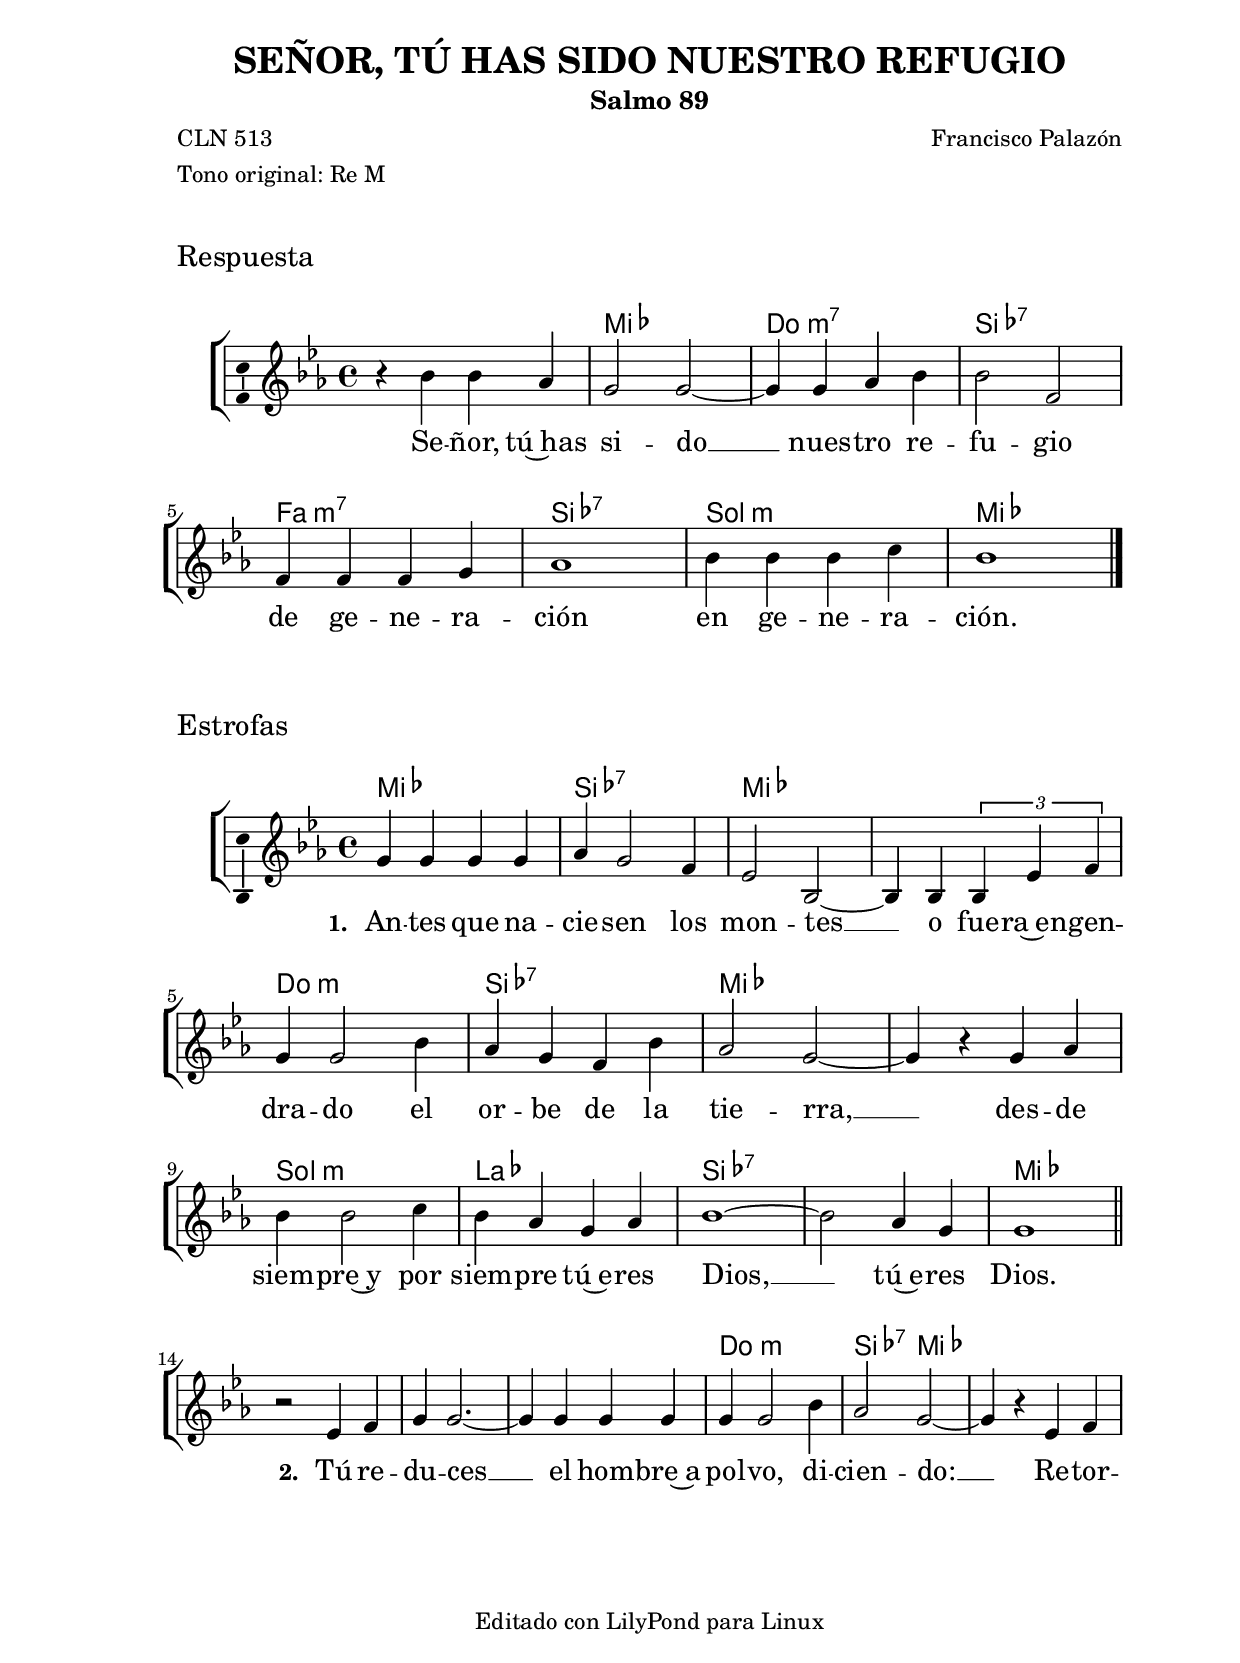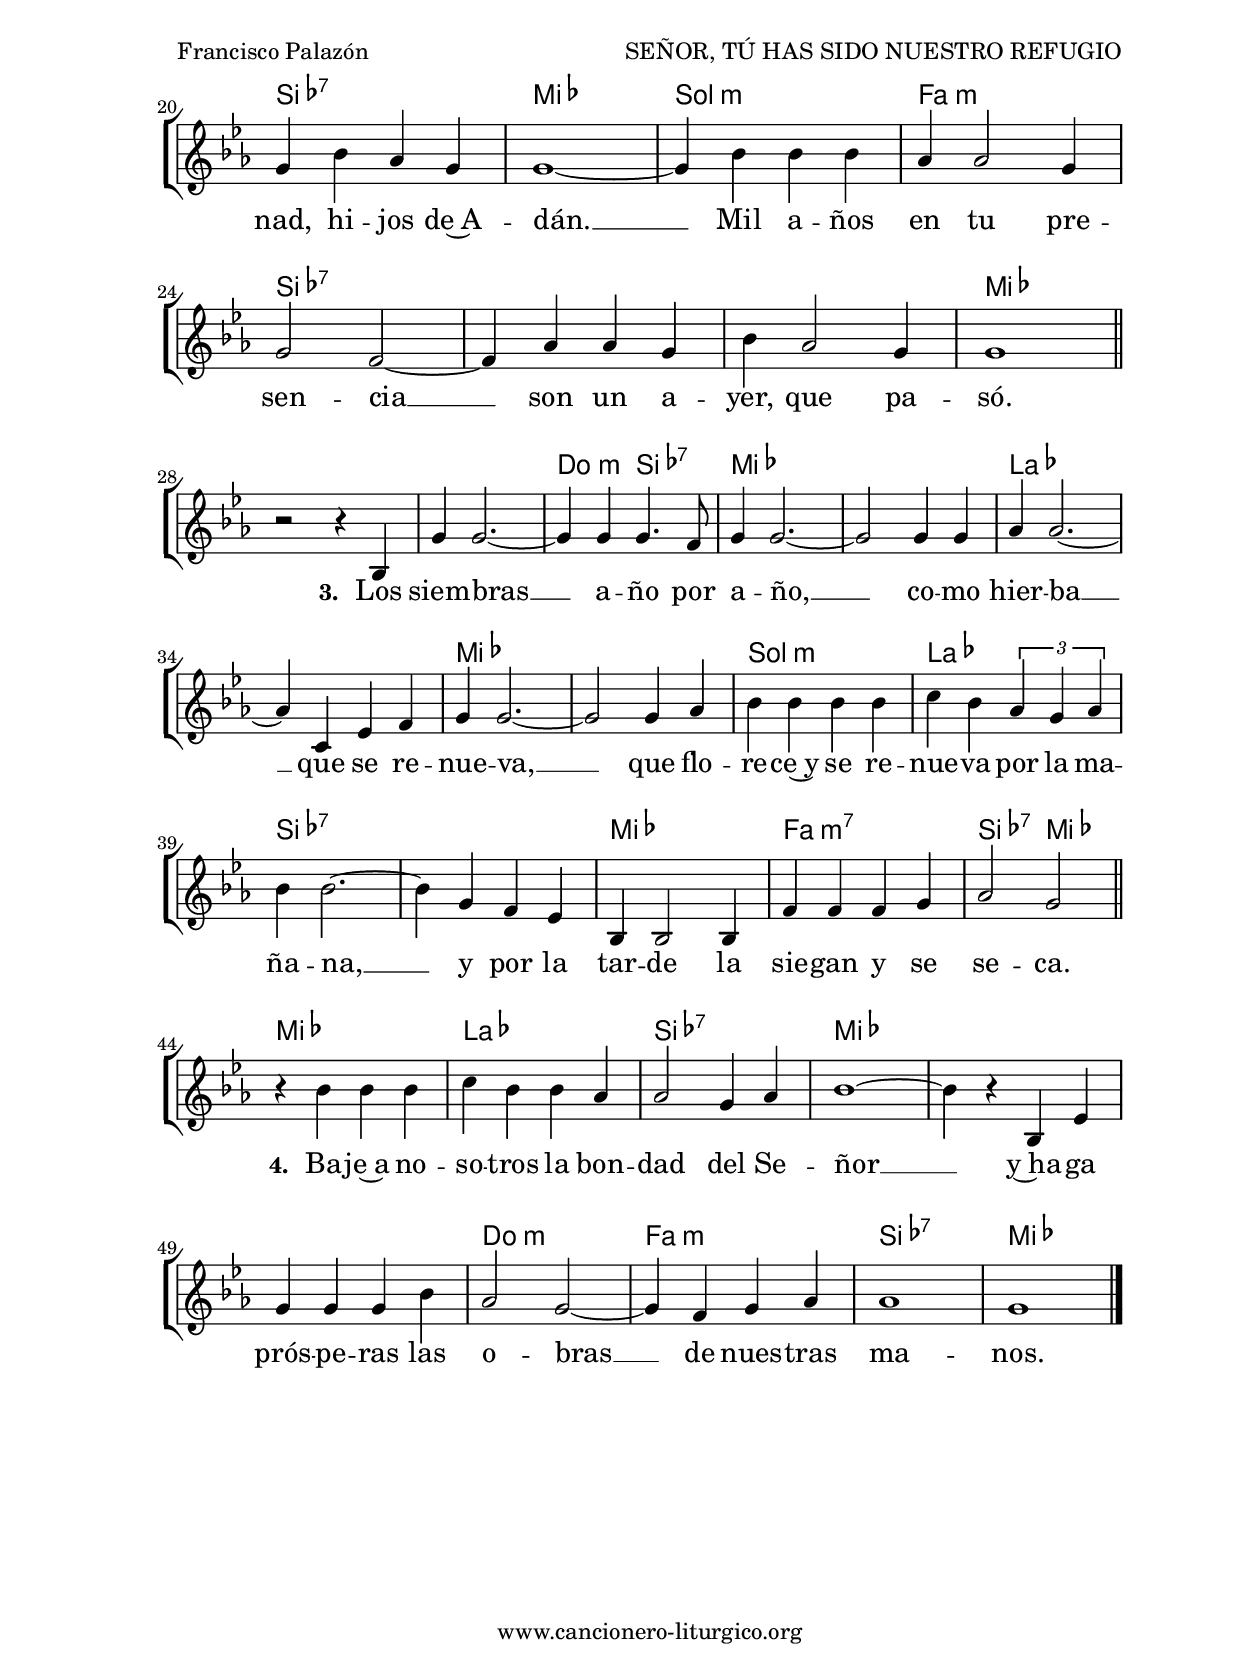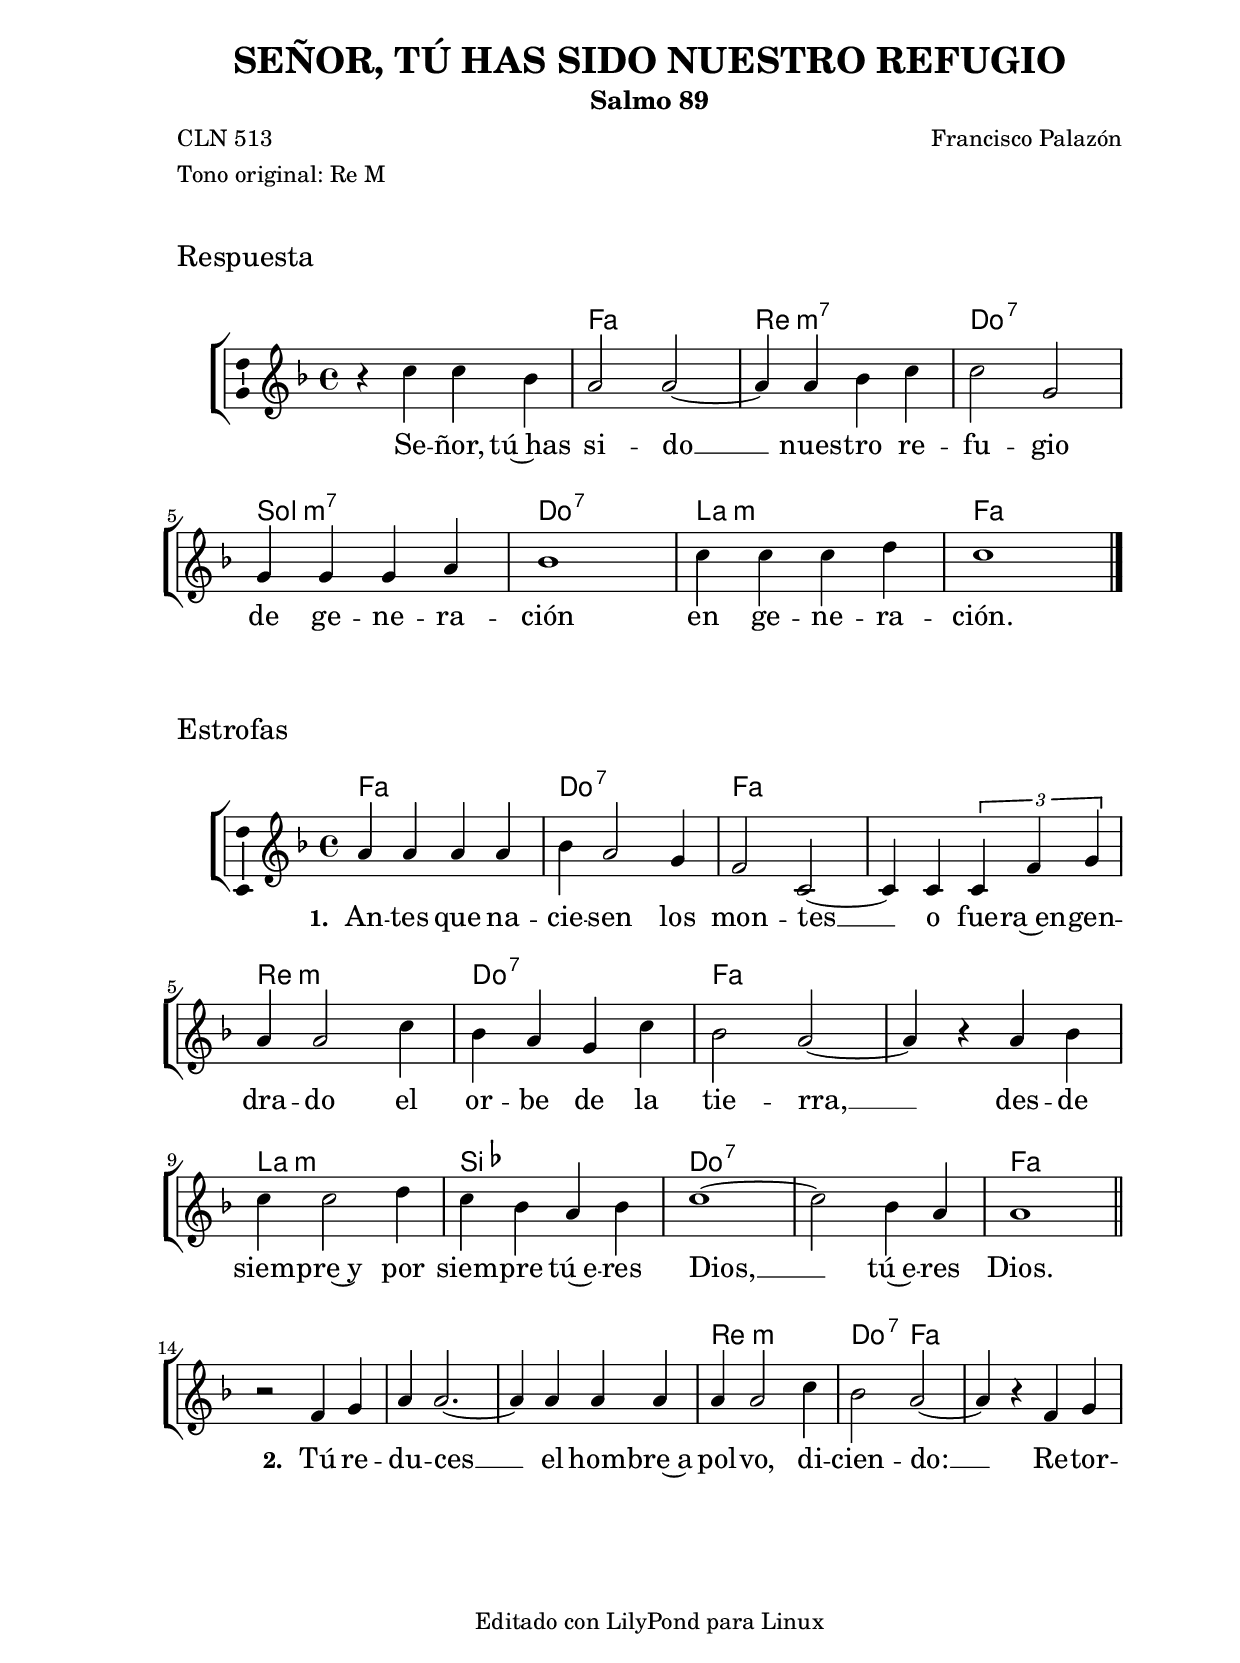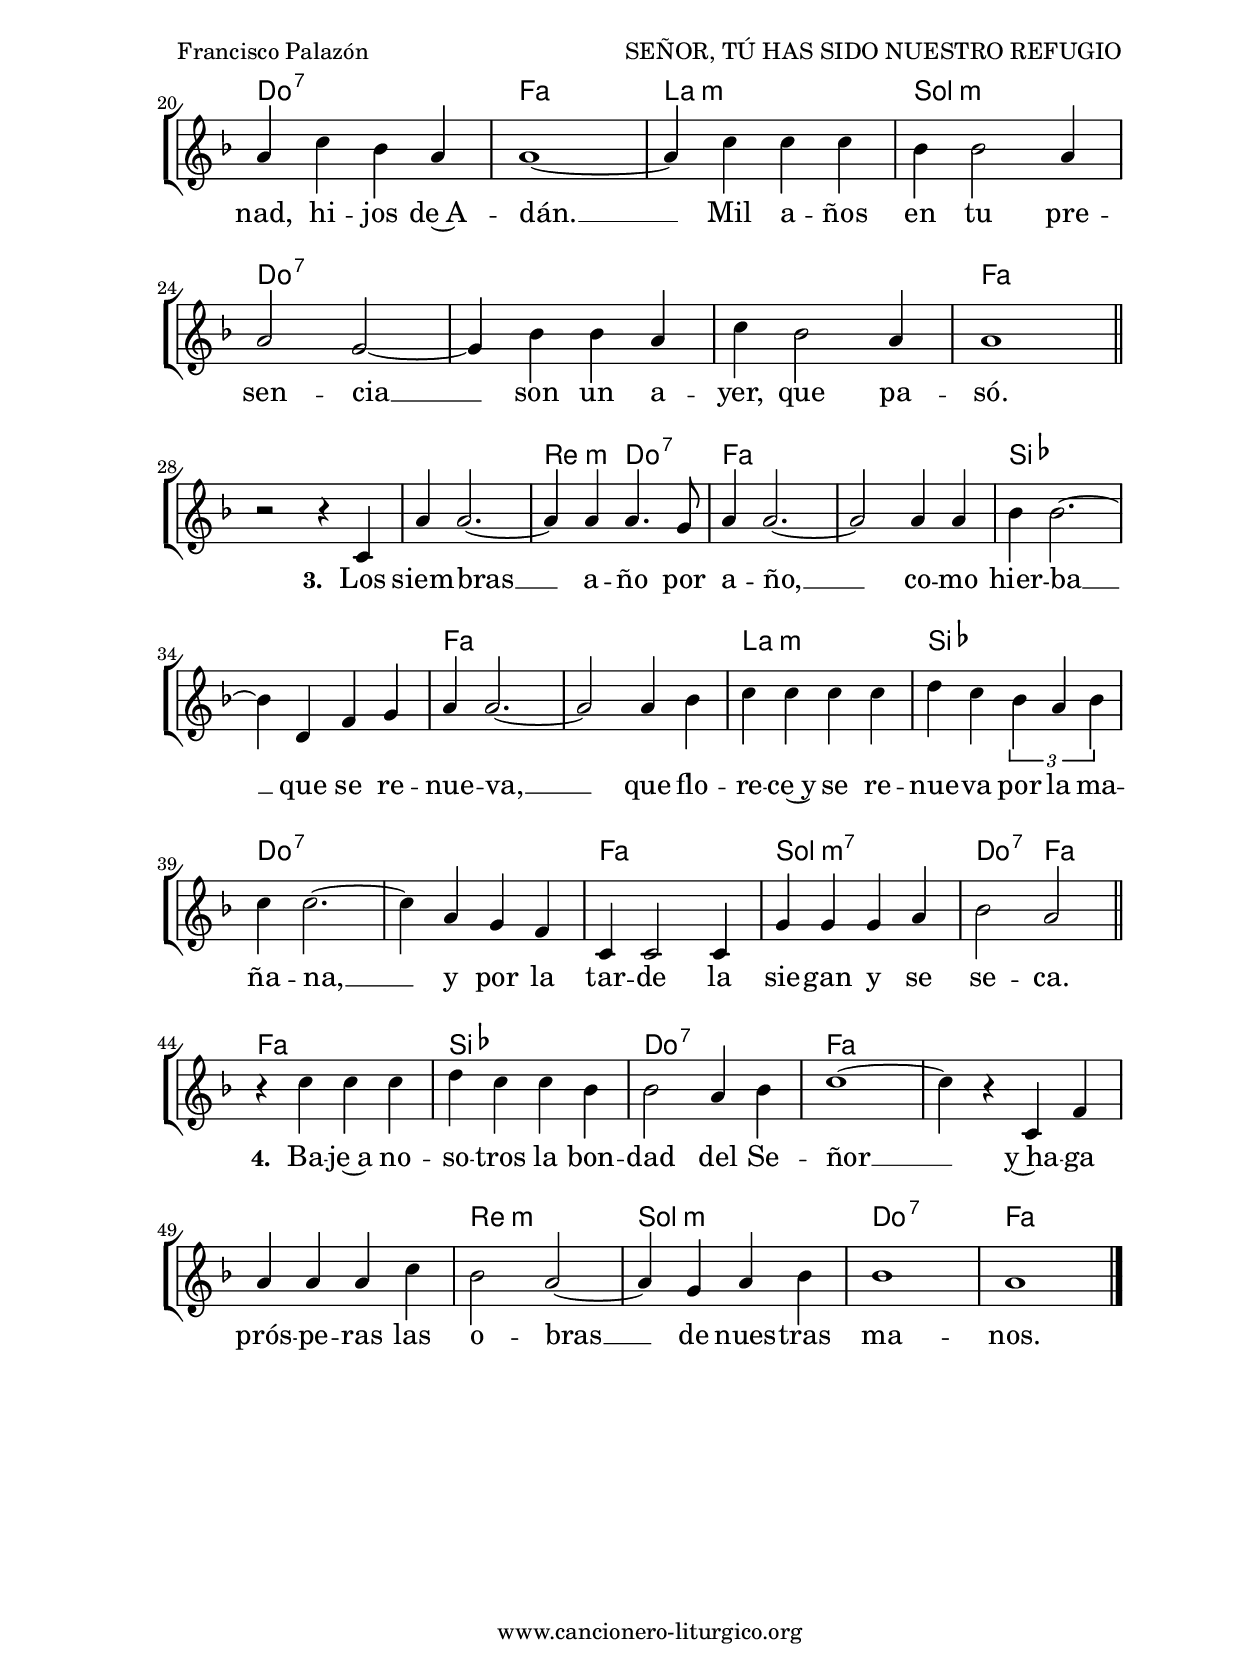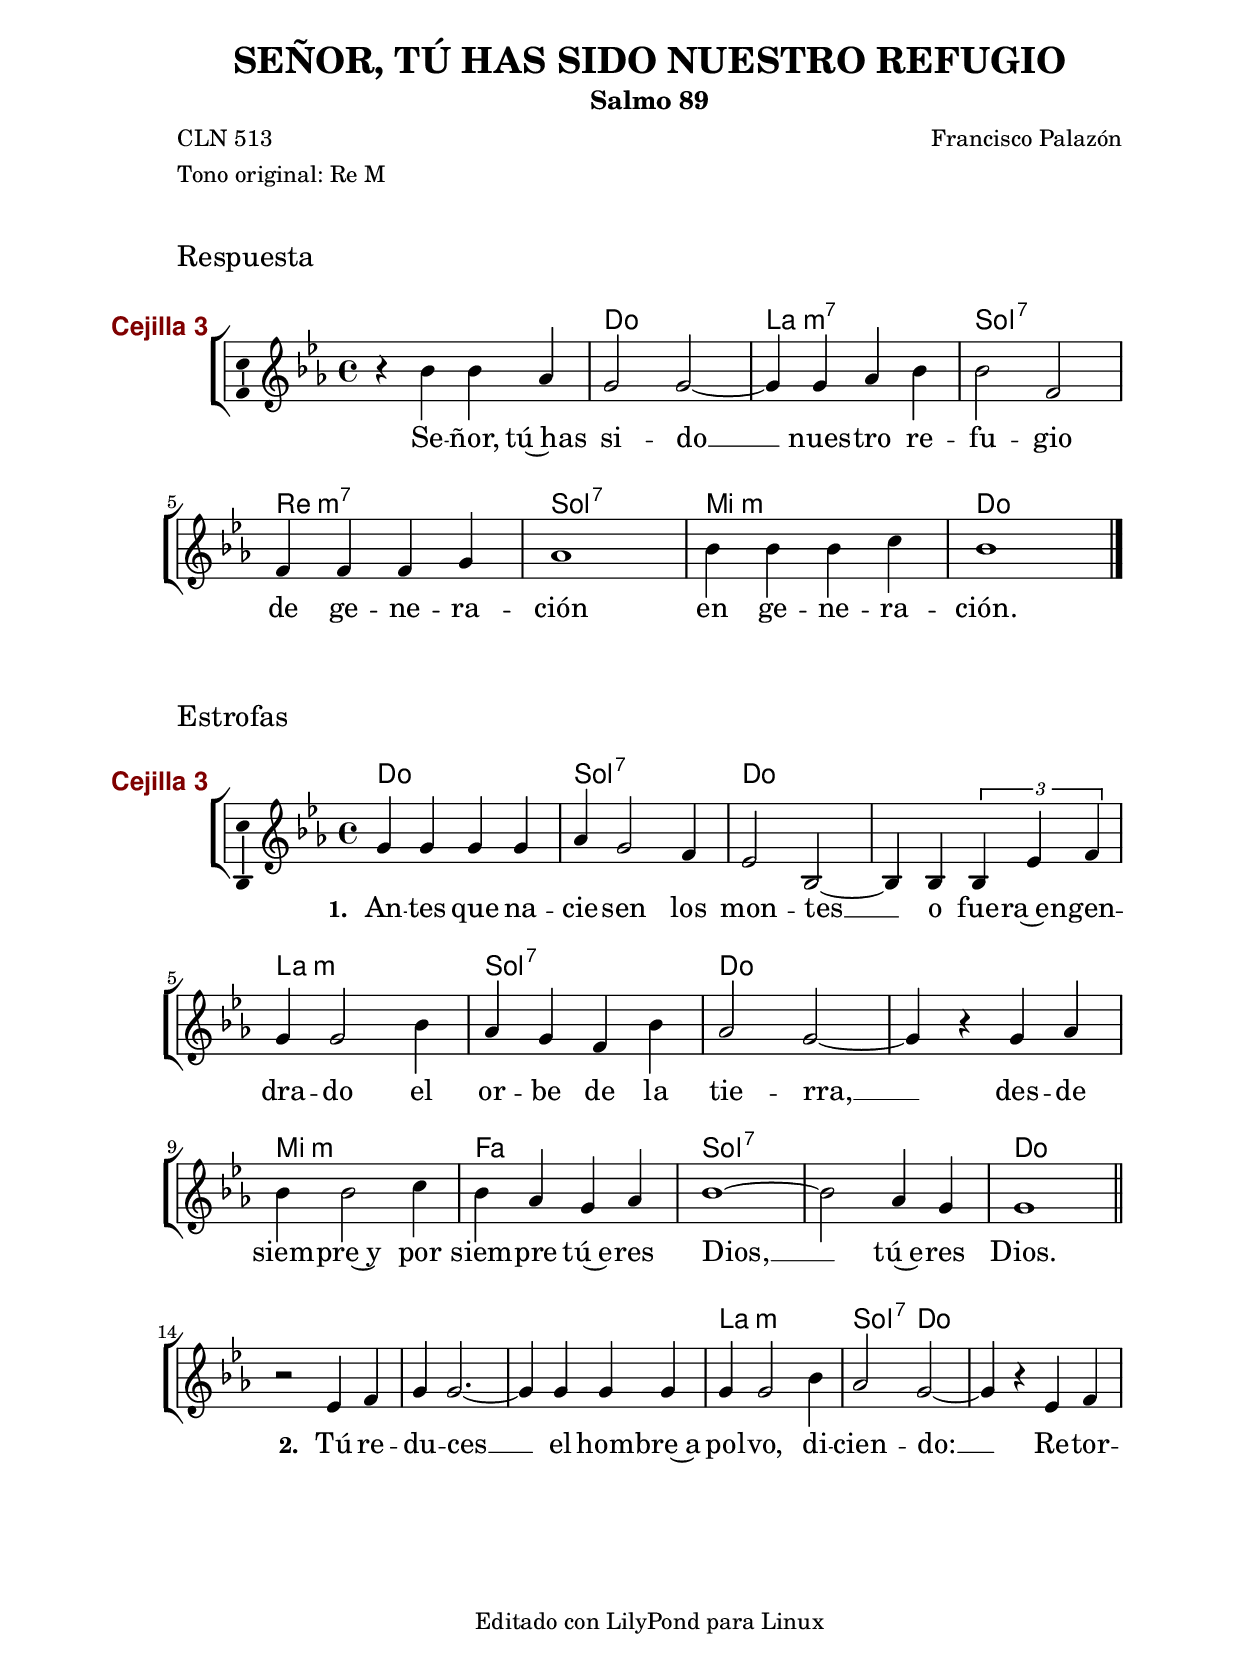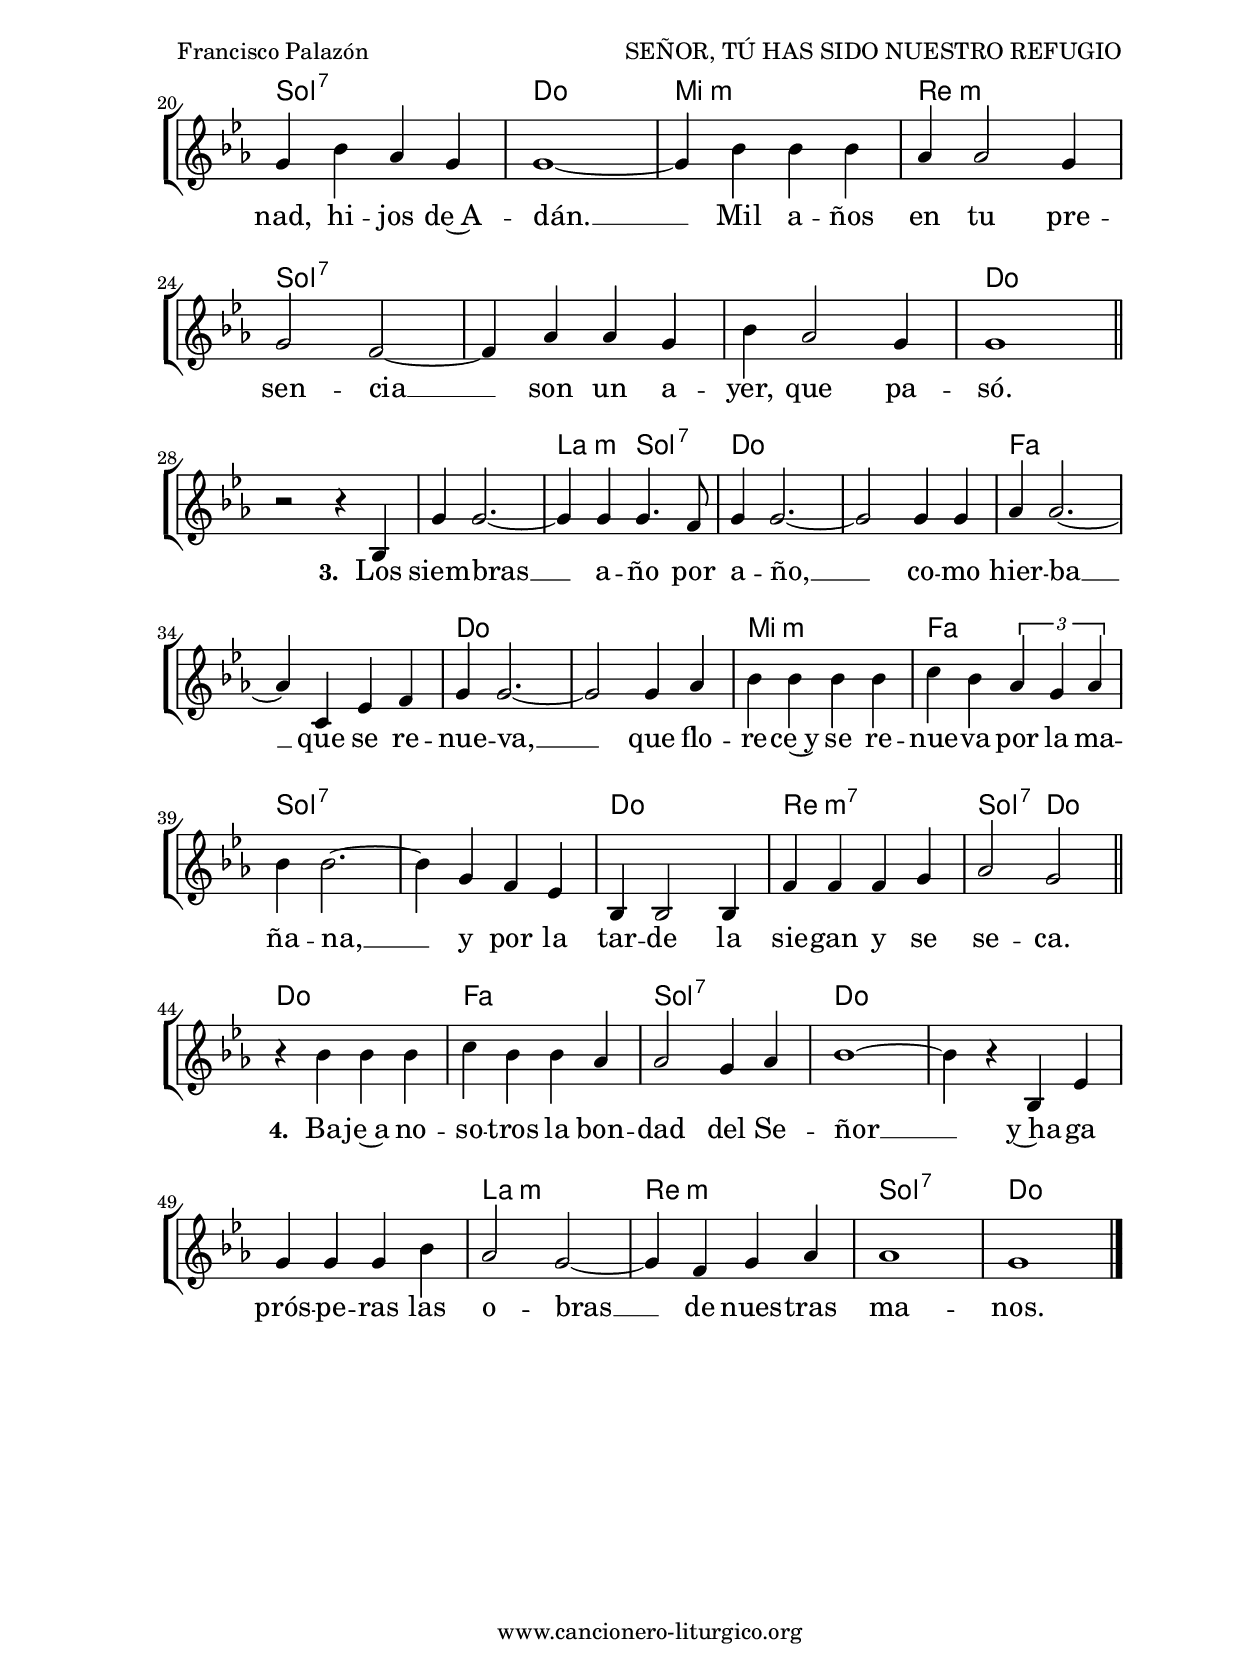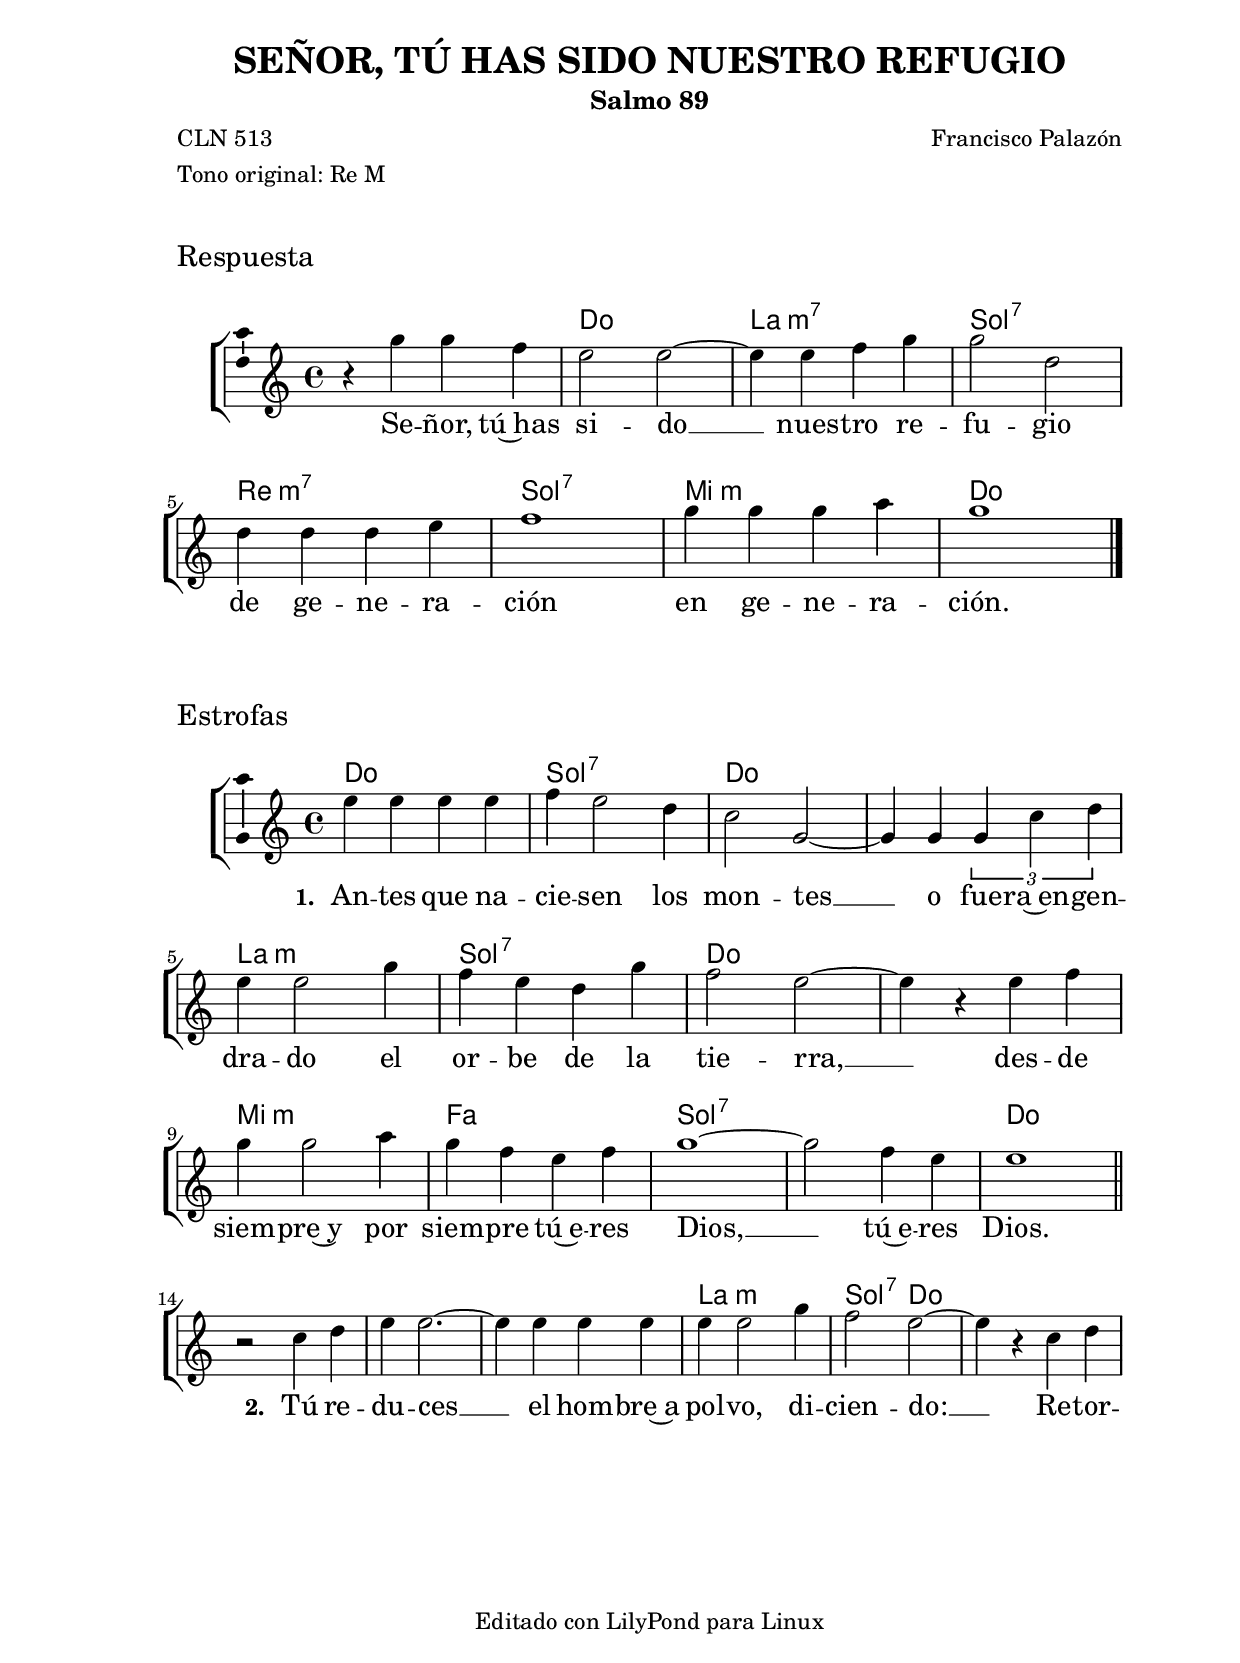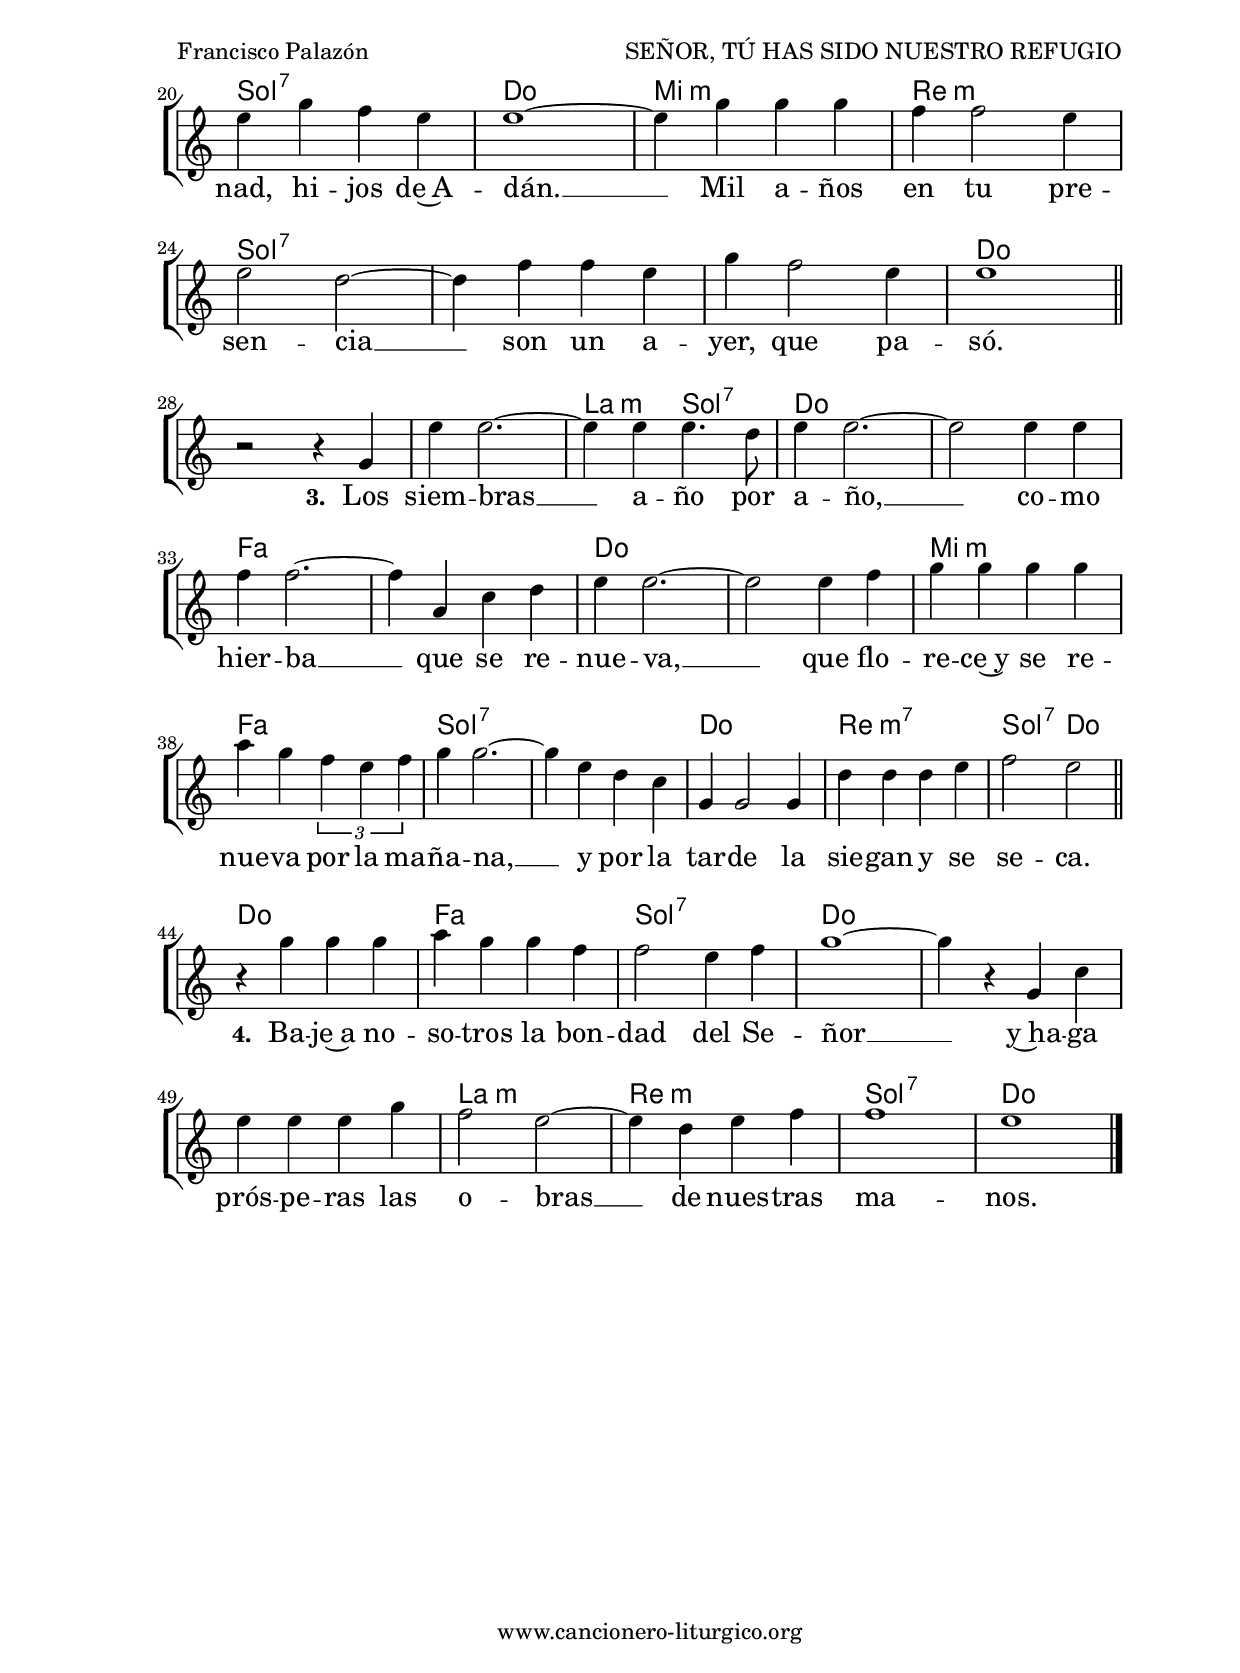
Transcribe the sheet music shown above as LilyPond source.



%versión de lilypond para la que se ha escrito esta partitura:
\version "2.16.0"

	%Tamaño papel
	#(set-default-paper-size "a4")
	%Tamaño partitura
	#(set-global-staff-size 20)
	%No responde al pulsar sobre una nota
	#(ly:set-option 'point-and-click #f)

%parámetros del encabezamiento:
\header {
	title = "SEÑOR, TÚ HAS SIDO NUESTRO REFUGIO"
	subtitle = "Salmo 89"
	composer = "Francisco Palazón"
	poet = "CLN 513"
	meter = "Tono original: Re M"
	arranger = ""
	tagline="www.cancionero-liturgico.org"
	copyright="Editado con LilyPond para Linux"
	tiempo = ""
	usos = "Salmo"
	letra = ""
	}

%parámetros asociados al papel:
\paper  {
	oddHeaderMarkup = \markup {\fill-line { \on-the-fly #not-first-page \fromproperty #'header:title \on-the-fly #not-first-page \fromproperty #'header:composer }}
	evenHeaderMarkup = \markup {\fill-line { \fromproperty #'header:composer \fromproperty #'header:title }}
	#(set-paper-size "a4")
	print-page-number = ##f
	first-page-number = 1
	print-first-page-number = ##f
	head-separation = 3.0 \cm
	top-margin = 2.0 \cm
	bottom-margin = 0.5\cm
	left-margin = 3.0 \cm
	line-width = 16.0 \cm 
	indent = 8\mm
	interscoreline = 2.\mm
	between-system-space = 15\mm
%	para que las partituras no llenen la hoja:
	ragged-bottom = ##t
%	idem para la última hoja:
	ragged-last-bottom = ##f
%	para que las partituras llenen el ancho del papel:
	ragged-last = ##f
	after-title-space = 2.5 \cm
%page-count=2
%system-count=8

	%Flexible Vertical Spacing
	markup-system-spacing =
	#'((basic-distance . 5) (minimum-distance . 3) (padding . 3))
	score-markup-spacing =
	#'((basic-distance . 15) (minimum-distance . 10) (padding . 3))
%	score-system-spacing =
%	#'((basic-distance . 15) (minimum-distance . 10) (padding . 5))
	system-system-spacing =
	#'((basic-distance . 5) (minimum-distance . 3) (padding . 3))
	markup-markup-spacing =
	#'((basic-distance . 20) (minimum-distance . 15) (padding . 3))
	last-bottom-spacing =
	#'((basic-distance . 5) (minimum-distance . 5) (padding . 3))
%	top-system-spacing =
%	#'((basic-distance . 10) (minimum-distance . 5) (padding . 3))
%	top-markup-spacing =
%	#'((basic-distance . 15) (minimum-distance . 10) (padding . 3))

	}


%parámetros que afectan a toda la partitura:
global =  {
	%clave de sol (G):
	\clef G
	%armadura:
	\transpose d ees
	\key d \major
	\tempo 4=120
	\set Score.tempoHideNote = ##t
	}


%%%%%%%%%%%%%%%%%%%%%%%%%%%%%%%%%%%%%%%%%%%%%%%%%%%%%%%
%%%%%%%%%%%%%%%%%%%%%%%%%%%%%%%%%%%%%%%%%%%%%%%%%%%%%%%
%%%%%%%%%%%%%%%%%%%%%%%%%%%%%%%%%%%%%%%%%%%%%%%%%%%%%%%


acordesrespuno = {
	\italianChords
	\chordmode {
	\transpose d ees
{

s1
d1 b:m7 a:7 e:m7 a:7 fis:m d

}
}
}

melodiarespuno = 
	\transpose d ees
{
	\relative c''{

\time 4/4

r4 a4 a g
fis2 fis~
fis4 fis g a
a2 e
e4 e e fis
g1
a4 a a b
a1

\bar "|."
}
}


textorespuno = \lyricmode {

Se -- ñor, tú~has si -- do __ nues -- tro re -- fu -- gio
de ge -- ne -- ra -- ción en ge -- ne -- ra -- ción.

	}

acordesrespunoStaff = \context ChordNames = acordesrespunoStaff <<
	\set chordChanges = ##t
	\acordesrespuno
	>>


%%%%%%%%%%%%%%%%%%%%%%%%%%%%%%%%%%% CEJILLA %%%%%%%%%%%%%%%%%%%%%%%%%%%%%%%%%%%
acordesrespunocejilla = {
%%%	\override ChordNames.ChordName #'font-size = #-1
%%%	\override ChordNames.ChordName #'font-series = #'bold
	\transpose ees c {
		\acordesrespuno
		}
	}

acordesrespunocejillaStaff = \context ChordNames = acordesrespunocejillaStaff <<
	\set Staff.instrumentName = \markup \with-color #darkred \larger \bold \sans "Cejilla 3"
	\set chordChanges = ##t
	\acordesrespunocejilla
	>>
%%%%%%%%%%%%%%%%%%%%%%%%%%%%%%%%%%% CEJILLA %%%%%%%%%%%%%%%%%%%%%%%%%%%%%%%%%%%


vozrespunoStaff = \context Voice = vozrespunoStaff
\with {\consists "Ambitus_engraver"}
<<
%	\set Staff.instrumentName = ""
%	\set Staff.shortInstrumentName = ""
%	\set Staff.midiInstrument = #"clarinet"
%	\set Staff.midiInstrument = #"cello"
%	\set Staff.midiInstrument = #"flute"
	\set Staff.midiInstrument = #"electric guitar (jazz)"
%	\set Staff.midiInstrument = #"english horn"
%	\set Staff.midiInstrument = #"violin"
%	\set Staff.midiInstrument = #"glockenspiel"
	\set Staff.midiMinimumVolume = #0.7
	\set Staff.midiMaximumVolume = #0.9
	\global
	\melodiarespuno
	>>

textorespunoStaff = \context Lyrics = textorespunoStaff <<
	\lyricsto vozrespunoStaff \textorespuno
	>>


%%%%%%%%%%%%%%%%%%%%%%%%%%%%%%%%%%%%%%%%%%%%%%%%%%%%%%%
%%%%%%%%%%%%%%%%%%%%%%%%%%%%%%%%%%%%%%%%%%%%%%%%%%%%%%%
%%%%%%%%%%%%%%%%%%%%%%%%%%%%%%%%%%%%%%%%%%%%%%%%%%%%%%%


acordesrespest = {
	\italianChords
	\chordmode {
	\transpose d ees
{

d1 a:7 d s b:m a:7 d s fis:m g a:7 s d

s1 d s b:m a2:7 d s1 a:7 d fis:m e:m a:7 s s d

s1 d b2:m a:7 d1 s g s d s fis:m g a:7 s d e:m7 a2:7 d

d1 g a:7 d s s b:m e:m a:7 d

}
}
}

melodiarespest = 
	\transpose d ees
{
	\relative c'{

\time 4/4

fis4 fis fis fis
g4 fis2 e4
d2 a2~
a4 a \times 2/3 {a d e}
fis4 fis2 a4
g4 fis e a
g2 fis~
fis4 r4 fis4 g
a4 a2 b4
a4 g fis g
a1~
a2 g4 fis
fis1

\bar "||"
\break

r2 d4 e
fis4 fis2.~
fis4 fis fis fis
fis4 fis2 a4
g2 fis~
fis4 r4 d4 e

\pageBreak

fis4 a g fis
fis1~
fis4 a a a
g4 g2 fis4
fis2 e~
e4 g g fis
a4 g2 fis4
fis1

\bar "||"
\break

r2 r4 a,4
fis'4 fis2.~
fis4 fis fis4. e8
fis4 fis2.~
fis2 fis4 fis
g4 g2.~
g4 b, d e
fis4 fis2.~
fis2 fis4 g
a4 a a a
b4 a \times 2/3 {g fis g}
a4 a2.~
a4 fis e d
a4 a2 a4
e'4 e e fis
g2 fis

\bar "||"
\break

r4 a4 a a
b4 a a g
g2 fis4 g
a1~
a4 r4 a,4 d
fis4 fis fis a
g2 fis~
fis4 e fis g
g1
fis1

\bar "|."
}
}


textorespest = \lyricmode {

\set stanza =#"1. " An -- tes que na -- cie -- sen los mon -- tes __
o fue -- ra~en -- gen -- dra -- do el or -- be de la tie -- rra, __
des -- de siem -- pre~y por siem -- pre
tú~e -- res Dios, __ tú~e -- res Dios.

\set stanza =#"2. " Tú re -- du -- ces __ el hom -- bre~a pol -- vo,
di -- cien -- do: __ Re -- tor -- nad, hi -- jos de~A -- dán. __
Mil a -- ños en tu pre -- sen -- cia __
son un a -- yer, que pa -- só.

\set stanza =#"3. " Los siem -- bras __ a -- ño por a -- ño, __
co -- mo hier -- ba __ que se re -- nue -- va, __
que flo -- re -- ce~y se re -- nue -- va por la ma -- ña -- na, __
y por la tar -- de la sie -- gan y se se -- ca.

\set stanza =#"4. " Ba -- je~a no -- so -- tros
la bon -- dad del Se -- ñor __
y~ha -- ga prós -- pe -- ras las o -- bras __
de nues -- tras ma -- nos.

	}

acordesrespestStaff = \context ChordNames = acordesrespestStaff <<
	\set chordChanges = ##t
	\acordesrespest
	>>


%%%%%%%%%%%%%%%%%%%%%%%%%%%%%%%%%%% CEJILLA %%%%%%%%%%%%%%%%%%%%%%%%%%%%%%%%%%%
acordesrespestcejilla = {
%%%	\override ChordNames.ChordName #'font-size = #-1
%%%	\override ChordNames.ChordName #'font-series = #'bold
	\transpose ees c {
		\acordesrespest
		}
	}

acordesrespestcejillaStaff = \context ChordNames = acordesrespestcejillaStaff <<
	\set Staff.instrumentName = \markup \with-color #darkred \larger \bold \sans "Cejilla 3"
	\set chordChanges = ##t
	\acordesrespestcejilla
	>>
%%%%%%%%%%%%%%%%%%%%%%%%%%%%%%%%%%% CEJILLA %%%%%%%%%%%%%%%%%%%%%%%%%%%%%%%%%%%


vozrespestStaff = \context Voice = vozrespestStaff
\with {\consists "Ambitus_engraver"}
<<
%	\set Staff.instrumentName = ""
%	\set Staff.shortInstrumentName = ""
%	\set Staff.midiInstrument = #"clarinet"
%	\set Staff.midiInstrument = #"cello"
%	\set Staff.midiInstrument = #"flute"
	\set Staff.midiInstrument = #"electric guitar (jazz)"
%	\set Staff.midiInstrument = #"english horn"
%	\set Staff.midiInstrument = #"violin"
%	\set Staff.midiInstrument = #"glockenspiel"
	\set Staff.midiMinimumVolume = #0.7
	\set Staff.midiMaximumVolume = #0.9
	\global
	\melodiarespest
	>>

textorespestStaff = \context Lyrics = textorespestStaff <<
	\lyricsto vozrespestStaff \textorespest
	>>


%%%%%%%%%%%%%%%%%%%%%%%%%%%%%%%%%%%%%%%%%%%%%%%%%%%%%%%
%%%%%%%%%%%%%%%%%%%%%%%%%%%%%%%%%%%%%%%%%%%%%%%%%%%%%%%
%%%%%%%%%%%%%%%%%%%%%%%%%%%%%%%%%%%%%%%%%%%%%%%%%%%%%%%


\book {
	\score {
		\context ChoirStaff {
			\override StaffGroup.SystemStartBracket #'collapse-height = #1
			\override Score.SystemStartBar #'collapse-height = #1
			<<
			\acordesrespunoStaff
			\vozrespunoStaff
			\textorespunoStaff
			>>
			}
		\layout {
	    		\context {
				\Lyrics
				\override LyricText #'font-size = #2
				}
	   		 \context {
				\Score
				\override StaffSymbol #'staff-space = #(magstep +3)
				}
			}
		\header{piece=\markup{\fontsize #2 "Respuesta"}}
		}
	\score {
		\context ChoirStaff {
			\override StaffGroup.SystemStartBracket #'collapse-height = #1
			\override Score.SystemStartBar #'collapse-height = #1
			<<
			\acordesrespestStaff
			\vozrespestStaff
			\textorespestStaff
			>>
			}
		\layout {
system-count=11
	    		\context {
				\Lyrics
				\override LyricText #'font-size = #2
				}
	   		 \context {
				\Score
				\override StaffSymbol #'staff-space = #(magstep +3)
				}
			}
		\header{piece=\markup{\fontsize #2 "Estrofas"}}
		}
	\score {
		\unfoldRepeats
		\context ChoirStaff {
			<<
			\acordesrespunoStaff
			\vozrespunoStaff
			>>
			<<
			\acordesrespestStaff
			\vozrespestStaff
			>>
			}
		\midi {
	  		\context {
	  			\Score
				tempoWholesPerMinute = #(ly:make-moment 70 4)
				}
			}
		}
	}


%Partitura para guitarra
#(define output-suffix "G")
\book {
	\score {
		\context ChoirStaff {
			\override StaffGroup.SystemStartBracket #'collapse-height = #1
			\override Score.SystemStartBar #'collapse-height = #1
			<<
			\acordesrespunocejillaStaff
			\vozrespunoStaff
			\textorespunoStaff
			>>
			}
		\layout {
%%%%%%%%%%%%%%%%%%%%%%%%%%%%%%%%%%% CEJILLA %%%%%%%%%%%%%%%%%%%%%%%%%%%%%%%%%%%
			\context {
				\ChordNames \consists Instrument_name_engraver
				}
%%%%%%%%%%%%%%%%%%%%%%%%%%%%%%%%%%% CEJILLA %%%%%%%%%%%%%%%%%%%%%%%%%%%%%%%%%%%
	    		\context {
				\Lyrics
				\override LyricText #'font-size = #2
				}
	   		 \context {
				\Score
				\override StaffSymbol #'staff-space = #(magstep +3)
				}
			}
		\header{piece=\markup{\fontsize #2 "Respuesta"}}
		}
	\score {
		\context ChoirStaff {
			\override StaffGroup.SystemStartBracket #'collapse-height = #1
			\override Score.SystemStartBar #'collapse-height = #1
			<<
			\acordesrespestcejillaStaff
			\vozrespestStaff
			\textorespestStaff
			>>
			}
		\layout {
system-count=11
%%%%%%%%%%%%%%%%%%%%%%%%%%%%%%%%%%% CEJILLA %%%%%%%%%%%%%%%%%%%%%%%%%%%%%%%%%%%
			\context {
				\ChordNames \consists Instrument_name_engraver
				}
%%%%%%%%%%%%%%%%%%%%%%%%%%%%%%%%%%% CEJILLA %%%%%%%%%%%%%%%%%%%%%%%%%%%%%%%%%%%
	    		\context {
				\Lyrics
				\override LyricText #'font-size = #2
				}
	   		 \context {
				\Score
				\override StaffSymbol #'staff-space = #(magstep +3)
				}
			}
		\header{piece=\markup{\fontsize #2 "Estrofas"}}
		}
	}


#(define output-suffix "C")
\book {
	\score {
		\context ChoirStaff {
			\override StaffGroup.SystemStartBracket #'collapse-height = #1
			\override Score.SystemStartBar #'collapse-height = #1
\transpose c d
			<<
			\acordesrespunoStaff
			\vozrespunoStaff
			\textorespunoStaff
			>>
			}
		\layout {
	    		\context {
				\Lyrics
				\override LyricText #'font-size = #2
				}
	   		 \context {
				\Score
				\override StaffSymbol #'staff-space = #(magstep +3)
				}
			}
		\header{piece=\markup{\fontsize #2 "Respuesta"}}
		}
	\score {
		\context ChoirStaff {
			\override StaffGroup.SystemStartBracket #'collapse-height = #1
			\override Score.SystemStartBar #'collapse-height = #1
\transpose c d
			<<
			\acordesrespestStaff
			\vozrespestStaff
			\textorespestStaff
			>>
			}
		\layout {
system-count=11
	    		\context {
				\Lyrics
				\override LyricText #'font-size = #2
				}
	   		 \context {
				\Score
				\override StaffSymbol #'staff-space = #(magstep +3)
				}
			}
		\header{piece=\markup{\fontsize #2 "Estrofas"}}
		}
	}


#(define output-suffix "S")
\book {
	\score {
		\context ChoirStaff {
			\override StaffGroup.SystemStartBracket #'collapse-height = #1
			\override Score.SystemStartBar #'collapse-height = #1
\transpose c a
			<<
			\acordesrespunoStaff
			\vozrespunoStaff
			\textorespunoStaff
			>>
			}
		\layout {
	    		\context {
				\Lyrics
				\override LyricText #'font-size = #2
				}
	   		 \context {
				\Score
				\override StaffSymbol #'staff-space = #(magstep +3)
				}
			}
		\header{piece=\markup{\fontsize #2 "Respuesta"}}
		}
	\score {
		\context ChoirStaff {
			\override StaffGroup.SystemStartBracket #'collapse-height = #1
			\override Score.SystemStartBar #'collapse-height = #1
\transpose c a
			<<
			\acordesrespestStaff
			\vozrespestStaff
			\textorespestStaff
			>>
			}
		\layout {
system-count=11
	    		\context {
				\Lyrics
				\override LyricText #'font-size = #2
				}
	   		 \context {
				\Score
				\override StaffSymbol #'staff-space = #(magstep +3)
				}
			}
		\header{piece=\markup{\fontsize #2 "Estrofas"}}
		}
	}



